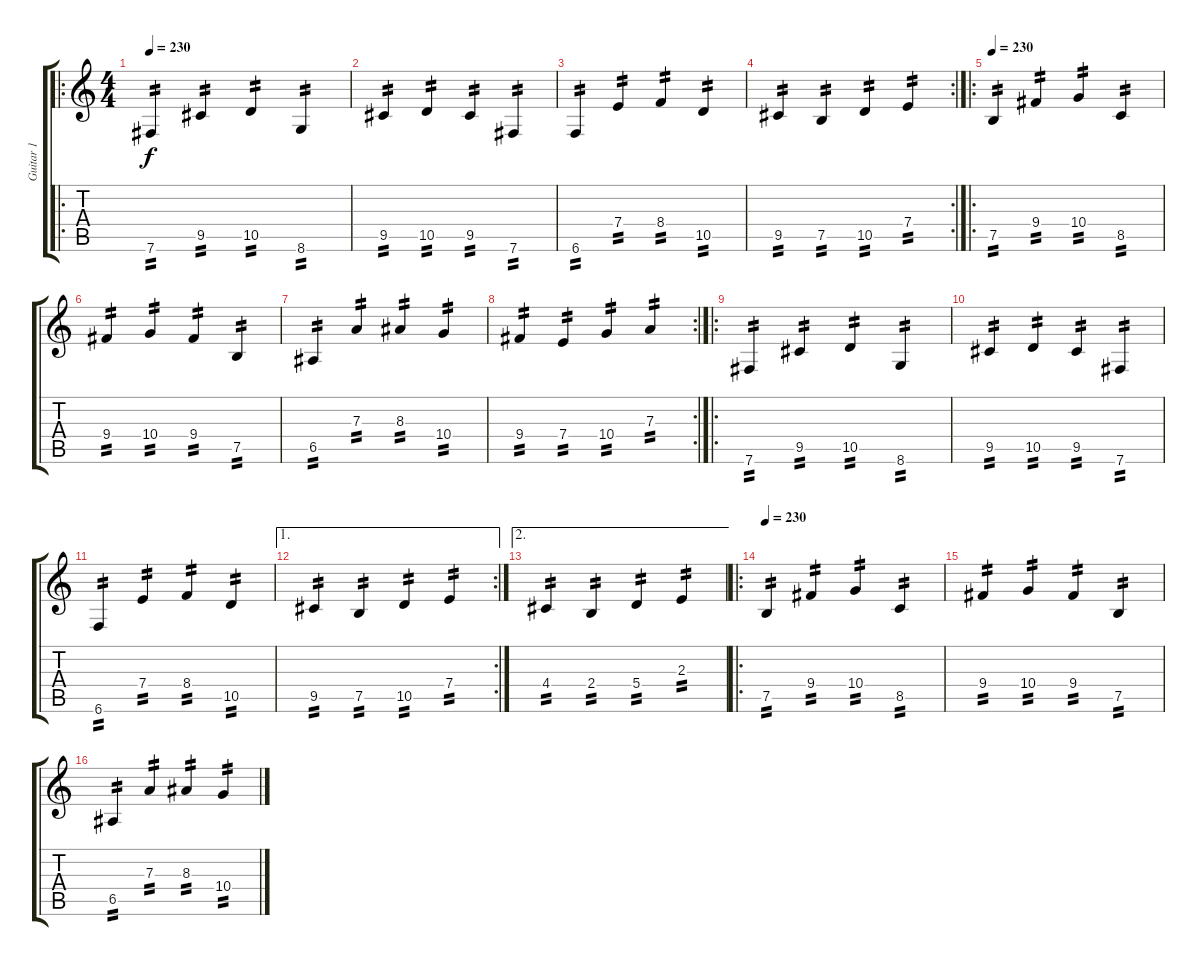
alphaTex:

\track ("Guitar 1" "Guitar 1") {instrument distortionguitar}
\staff {score tabs}
\tuning (B3 Ab3 D3 A2 E2 B1) {hide}
\ro
\ts (4 4)
\tempo 230
\clef g2
\ks c
7.6.4{tp 2 dy f} 9.5.4{tp 2} 10.5.4{tp 2} 8.6.4{tp 2} |
9.5.4{tp 2} 10.5.4{tp 2} 9.5.4{tp 2} 7.6.4{tp 2} |
6.6.4{tp 2} 7.4.4{tp 2} 8.4.4{tp 2} 10.5.4{tp 2} |
\rc 2
9.5.4{tp 2} 7.5.4{tp 2} 10.5.4{tp 2} 7.4.4{tp 2} |
\ro
\tempo 230
7.5.4{tp 2} 9.4.4{tp 2} 10.4.4{tp 2} 8.5.4{tp 2} |
9.4.4{tp 2} 10.4.4{tp 2} 9.4.4{tp 2} 7.5.4{tp 2} |
6.5.4{tp 2} 7.3.4{tp 2} 8.3.4{tp 2} 10.4.4{tp 2} |
\rc 2
9.4.4{tp 2} 7.4.4{tp 2} 10.4.4{tp 2} 7.3.4{tp 2} |
\ro
7.6.4{tp 2} 9.5.4{tp 2} 10.5.4{tp 2} 8.6.4{tp 2} |
9.5.4{tp 2} 10.5.4{tp 2} 9.5.4{tp 2} 7.6.4{tp 2} |
6.6.4{tp 2} 7.4.4{tp 2} 8.4.4{tp 2} 10.5.4{tp 2} |
\ae 1
\rc 2
9.5.4{tp 2} 7.5.4{tp 2} 10.5.4{tp 2} 7.4.4{tp 2} |
\ae 2
4.4.4{tp 2} 2.4.4{tp 2} 5.4.4{tp 2} 2.3.4{tp 2} |
\ro
\tempo 230
7.5.4{tp 2} 9.4.4{tp 2} 10.4.4{tp 2} 8.5.4{tp 2} |
9.4.4{tp 2} 10.4.4{tp 2} 9.4.4{tp 2} 7.5.4{tp 2} |
6.5.4{tp 2} 7.3.4{tp 2} 8.3.4{tp 2} 10.4.4{tp 2}
